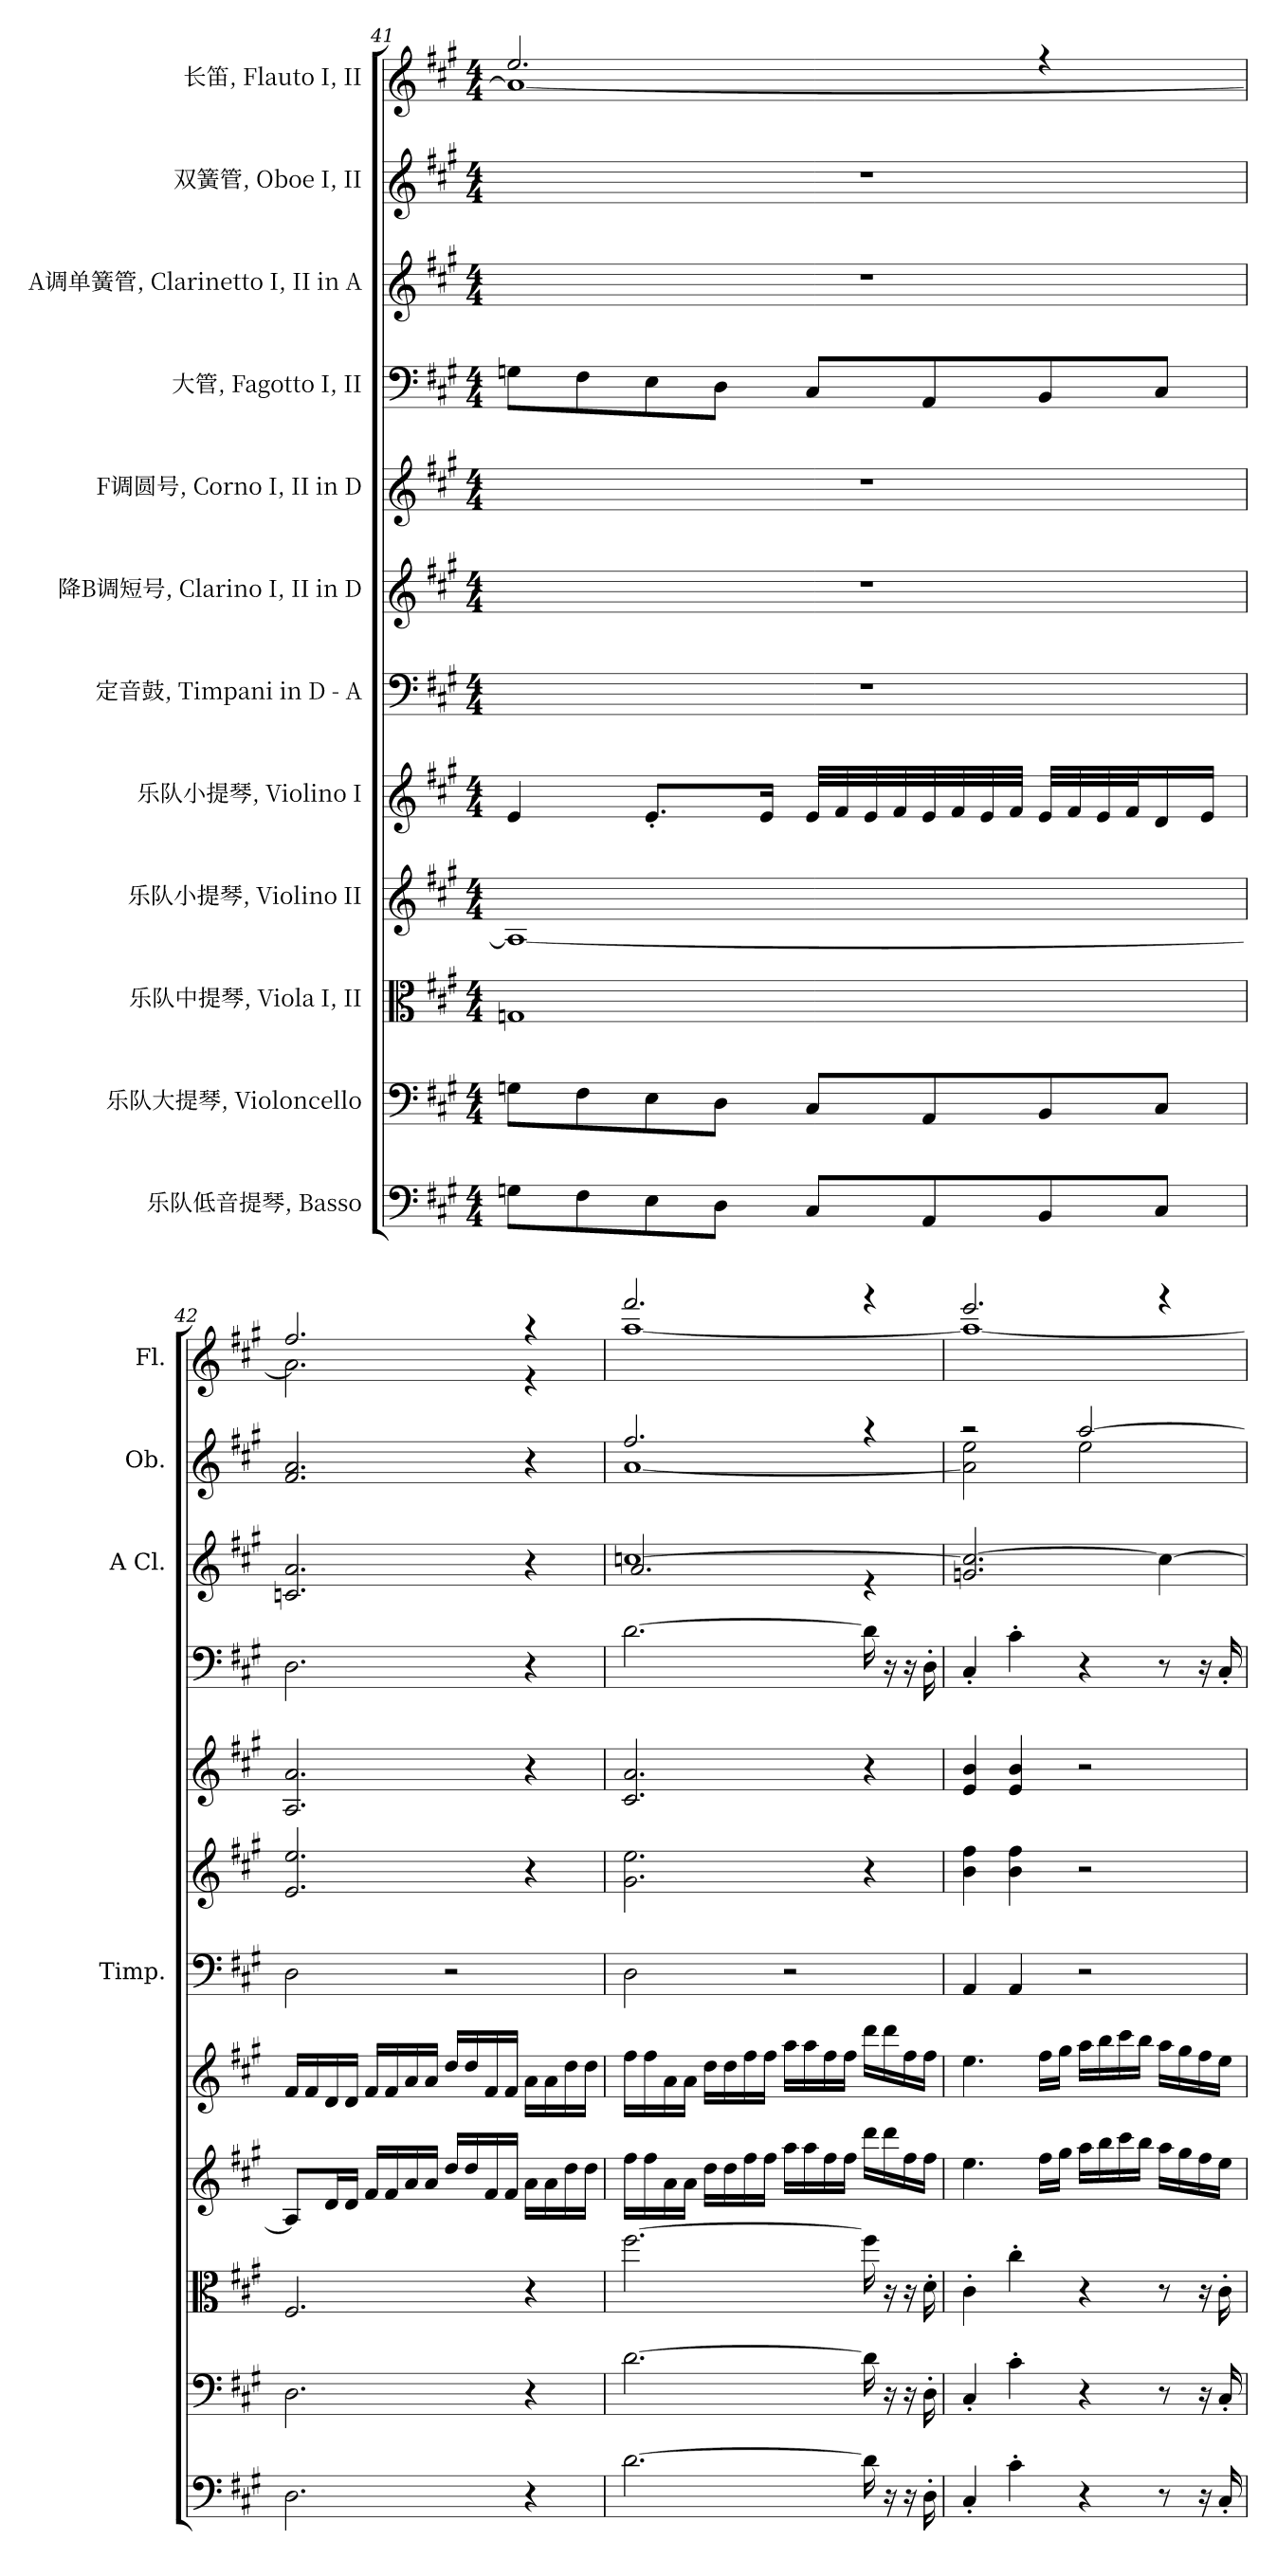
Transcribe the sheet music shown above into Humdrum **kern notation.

**kern	**kern	**kern	**kern	**kern	**kern	**kern	**kern	**kern	**kern	**kern	**kern
*part12	*part11	*part10	*part9	*part8	*part7	*part6	*part5	*part4	*part3	*part2	*part1
*staff12	*staff11	*staff10	*staff9	*staff8	*staff7	*staff6	*staff5	*staff4	*staff3	*staff2	*staff1
*I"乐队低音提琴, Basso	*I"乐队大提琴, Violoncello	*I"乐队中提琴, Viola I, II	*I"乐队小提琴, Violino II	*I"乐队小提琴, Violino I	*I"定音鼓, Timpani in D - A	*I"降B调短号, Clarino I, II in D	*I"F调圆号, Corno I, II in D	*I"大管, Fagotto I, II	*I"A调单簧管, Clarinetto I, II in A	*I"双簧管, Oboe I, II	*I"长笛, Flauto I, II
*	*	*	*	*	*I'Timp.	*	*	*	*I'A Cl.	*I'Ob.	*I'Fl.
!!LO:PB:g=z
*clefF4	*clefF4	*clefC3	*clefG2	*clefG2	*clefF4	*clefG2	*clefG2	*clefF4	*clefG2	*clefG2	*clefG2
*ITrd7c12	*	*	*	*	*	*ITrd1c2	*ITrd4c7	*	*ITrd2c3	*	*
*k[f#c#g#]	*k[f#c#g#]	*k[f#c#g#]	*k[f#c#g#]	*k[f#c#g#]	*k[f#c#g#]	*k[f#]	*k[f#c#]	*k[f#c#g#]	*k[f#c#g#d#a#e#]	*k[f#c#g#]	*k[f#c#g#]
*M4/4	*M4/4	*M4/4	*M4/4	*M4/4	*M4/4	*M4/4	*M4/4	*M4/4	*M4/4	*M4/4	*M4/4
=41	=41	=41	=41	=41	=41	=41	=41	=41	=41	=41	=41
*	*	*	*	*	*	*	*	*	*	*	*^
8GGn\L	8Gn\L	1Gn	1A_	4e/	1r	1r	1r	8Gn\L	1r	1r	2.ee/	1a_
8FF#\	8F#\	.	.	.	.	.	.	8F#\	.	.	.	.
8EE\	8E\	.	.	8.e'/L	.	.	.	8E\	.	.	.	.
8DD\J	8D\J	.	.	.	.	.	.	8D\J	.	.	.	.
.	.	.	.	16e/Jk	.	.	.	.	.	.	.	.
8CC#/L	8C#/L	.	.	32e/LLL	.	.	.	8C#/L	.	.	.	.
.	.	.	.	32f#/	.	.	.	.	.	.	.	.
.	.	.	.	32e/	.	.	.	.	.	.	.	.
.	.	.	.	32f#/	.	.	.	.	.	.	.	.
8AAA/	8AA/	.	.	32e/	.	.	.	8AA/	.	.	.	.
.	.	.	.	32f#/	.	.	.	.	.	.	.	.
.	.	.	.	32e/	.	.	.	.	.	.	.	.
.	.	.	.	32f#/JJJ	.	.	.	.	.	.	.	.
8BBB/	8BB/	.	.	32e/LLL	.	.	.	8BB/	.	.	4r	.
.	.	.	.	32f#/	.	.	.	.	.	.	.	.
.	.	.	.	32e/	.	.	.	.	.	.	.	.
.	.	.	.	32f#/J	.	.	.	.	.	.	.	.
8CC#/J	8C#/J	.	.	16d/	.	.	.	8C#/J	.	.	.	.
.	.	.	.	16e/JJ	.	.	.	.	.	.	.	.
=42	=42	=42	=42	=42	=42	=42	=42	=42	=42	=42	=42	=42
2.DD\	2.D\	2.F#/	8A/L]	16f#/LL	2D\	2.d/ 2.dd/	2.D/ 2.d/	2.D\	2.An/ 2.f#/	2.f#/ 2.a/	2.ff#/	2.a\]
.	.	.	.	16f#/	.	.	.	.	.	.	.	.
.	.	.	16d/L	16d/	.	.	.	.	.	.	.	.
.	.	.	16d/JJ	16d/JJ	.	.	.	.	.	.	.	.
.	.	.	16f#/LL	16f#/LL	.	.	.	.	.	.	.	.
.	.	.	16f#/	16f#/	.	.	.	.	.	.	.	.
.	.	.	16a/	16a/	.	.	.	.	.	.	.	.
.	.	.	16a/JJ	16a/JJ	.	.	.	.	.	.	.	.
.	.	.	16dd/LL	16dd/LL	2r	.	.	.	.	.	.	.
.	.	.	16dd/	16dd/	.	.	.	.	.	.	.	.
.	.	.	16f#/	16f#/	.	.	.	.	.	.	.	.
.	.	.	16f#/JJ	16f#/JJ	.	.	.	.	.	.	.	.
4r	4r	4r	16a\LL	16a\LL	.	4r	4r	4r	4r	4r	4r	4r
.	.	.	16a\	16a\	.	.	.	.	.	.	.	.
.	.	.	16dd\	16dd\	.	.	.	.	.	.	.	.
.	.	.	16dd\JJ	16dd\JJ	.	.	.	.	.	.	.	.
!!LO:PB:g=z	!!
=43	=43	=43	=43	=43	=43	=43	=43	=43	=43	=43	=43	=43
*	*	*	*	*	*	*	*	*	*^	*^	*	*
[2.D\	[2.d\	[2.ff#\	16ff#\LL	16ff#\LL	2D\	2.f#\ 2.dd\	2.F#/ 2.d/	[2.d\	[1an	2.f#/	2.ff#/	[1a	2.fff#/	[1aa
.	.	.	16ff#\	16ff#\	.	.	.	.	.	.	.	.	.	.
.	.	.	16a\	16a\	.	.	.	.	.	.	.	.	.	.
.	.	.	16a\JJ	16a\JJ	.	.	.	.	.	.	.	.	.	.
.	.	.	16dd\LL	16dd\LL	.	.	.	.	.	.	.	.	.	.
.	.	.	16dd\	16dd\	.	.	.	.	.	.	.	.	.	.
.	.	.	16ff#\	16ff#\	.	.	.	.	.	.	.	.	.	.
.	.	.	16ff#\JJ	16ff#\JJ	.	.	.	.	.	.	.	.	.	.
.	.	.	16aa\LL	16aa\LL	2r	.	.	.	.	.	.	.	.	.
.	.	.	16aa\	16aa\	.	.	.	.	.	.	.	.	.	.
.	.	.	16ff#\	16ff#\	.	.	.	.	.	.	.	.	.	.
.	.	.	16ff#\JJ	16ff#\JJ	.	.	.	.	.	.	.	.	.	.
16D\]	16d\]	16ff#\]	16ddd\LL	16ddd\LL	.	4r	4r	16d\]	.	4r	4r	.	4r	.
16r	16r	16r	16ddd\	16ddd\	.	.	.	16r	.	.	.	.	.	.
16r	16r	16r	16ff#\	16ff#\	.	.	.	16r	.	.	.	.	.	.
16DD'\	16D'\	16d'\	16ff#\JJ	16ff#\JJ	.	.	.	16D'\	.	.	.	.	.	.
*	*	*	*	*	*	*	*	*	*v	*v	*	*	*	*
=44	=44	=44	=44	=44	=44	=44	=44	=44	=44	=44	=44	=44	=44
4CC#'/	4C#'/	4c#'\	4.ee\	4.ee\	4AA/	4a\ 4ee\	4A/ 4e/	4C#'/	2.en/ 2.a/_	2r	2a\] 2ee\	2.eee/	1aa_
4C#'\	4c#'\	4cc#'\	.	.	4AA/	4a\ 4ee\	4A/ 4e/	4c#'\	.	.	.	.	.
.	.	.	16ff#\LL	16ff#\LL	.	.	.	.	.	.	.	.	.
.	.	.	16gg#\JJ	16gg#\JJ	.	.	.	.	.	.	.	.	.
4r	4r	4r	16aa\LL	16aa\LL	2r	2r	2r	4r	.	[2aa/	2ee\	.	.
.	.	.	16bb\	16bb\	.	.	.	.	.	.	.	.	.
.	.	.	16ccc#\	16ccc#\	.	.	.	.	.	.	.	.	.
.	.	.	16bb\JJ	16bb\JJ	.	.	.	.	.	.	.	.	.
8r	8r	8r	16aa\LL	16aa\LL	.	.	.	8r	4a\_	.	.	4r	.
.	.	.	16gg#\	16gg#\	.	.	.	.	.	.	.	.	.
16r	16r	16r	16ff#\	16ff#\	.	.	.	16r	.	.	.	.	.
16CC#'/	16C#'/	16c#'\	16ee\JJ	16ee\JJ	.	.	.	16C#'/	.	.	.	.	.
*	*	*	*	*	*	*	*	*	*	*v	*v	*	*
*	*	*	*	*	*	*	*	*	*	*	*v	*v
=	=	=	=	=	=	=	=	=	=	=	=
*-	*-	*-	*-	*-	*-	*-	*-	*-	*-	*-	*-
